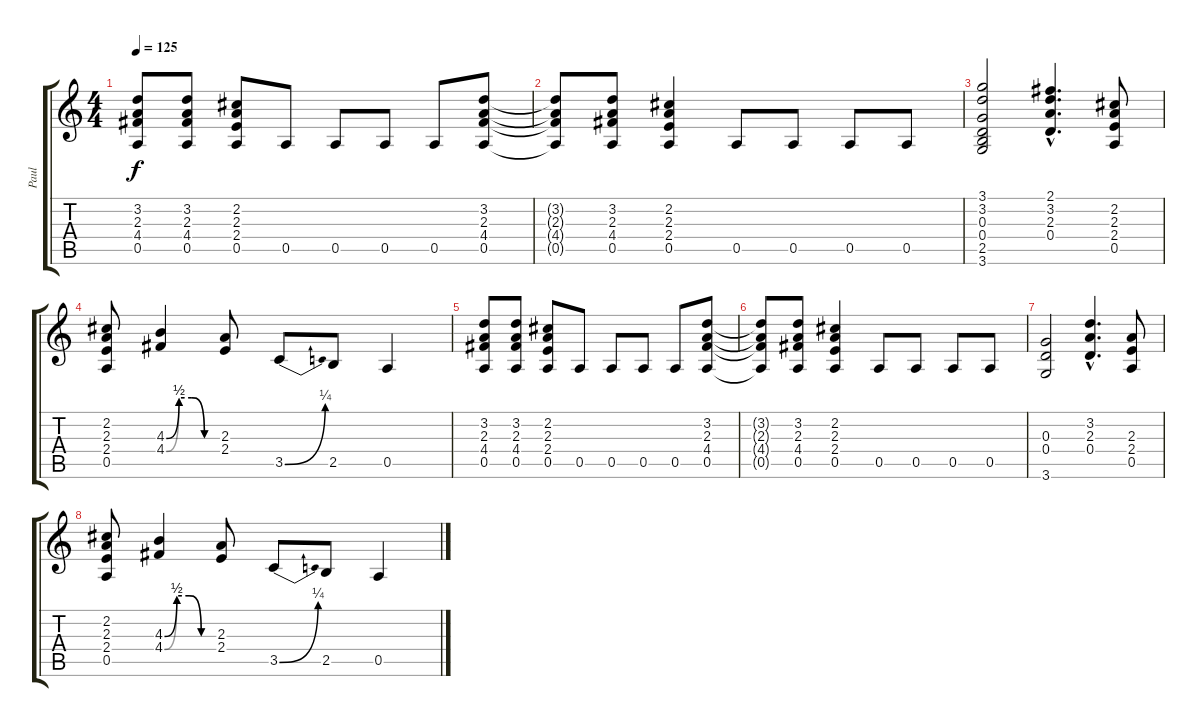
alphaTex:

\track ("Paul" "Paul") {instrument overdrivenguitar}
\staff {score tabs}
\tuning (E4 B3 G3 D3 A2 E2) {hide}
\ts (4 4)
\tempo 125
\clef g2
\ks c
(3.2 2.3 4.4 0.5).8{dy f} (3.2 2.3 4.4 0.5).8 (2.2 2.3 2.4 0.5).8 0.5.8 0.5.8 0.5.8 0.5.8 (3.2 2.3 4.4 0.5).8 |
(3.2{t} 2.3{t} 4.4{t} 0.5{t}).8 (3.2 2.3 4.4 0.5).8 (2.2 2.3 2.4 0.5).4 0.5.8 0.5.8 0.5.8 0.5.8 |
(3.1 3.2 0.3 0.4 2.5 3.6).2 (2.1{hac} 3.2{hac} 2.3{hac} 0.4{hac}).4{d} (2.2 2.3 2.4 0.5).8 |
(2.2 2.3 2.4 0.5).8 (4.3{be (custom 0 0 15 2 30 2 45 0 60 0)} 4.4{be (custom 0 0 15 2 30 2 45 0 60 0)}).4 (2.3 2.4).8 3.5{be (bend 0 0 60 1)}.8 2.5.8 0.5.4 |
(3.2 2.3 4.4 0.5).8 (3.2 2.3 4.4 0.5).8 (2.2 2.3 2.4 0.5).8 0.5.8 0.5.8 0.5.8 0.5.8 (3.2 2.3 4.4 0.5).8 |
(3.2{t} 2.3{t} 4.4{t} 0.5{t}).8 (3.2 2.3 4.4 0.5).8 (2.2 2.3 2.4 0.5).4 0.5.8 0.5.8 0.5.8 0.5.8 |
(0.3 0.4 3.6).2 (3.2{hac} 2.3{hac} 0.4{hac}).4{d} (2.3 2.4 0.5).8 |
(2.2 2.3 2.4 0.5).8 (4.3{be (custom 0 0 15 2 30 2 45 0 60 0)} 4.4{be (custom 0 0 15 2 30 2 45 0 60 0)}).4 (2.3 2.4).8 3.5{be (bend 0 0 60 1)}.8 2.5.8 0.5.4
